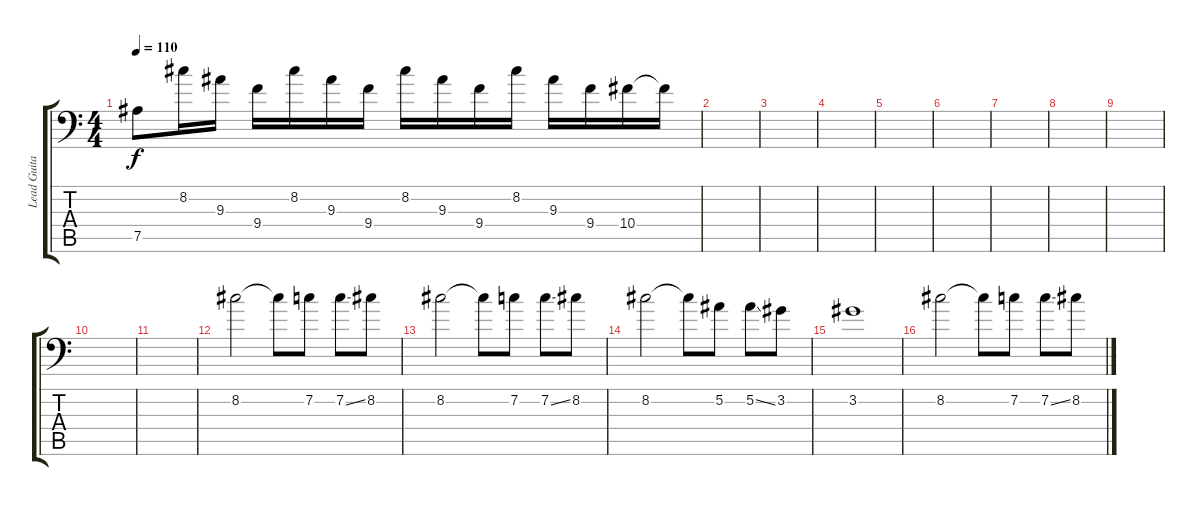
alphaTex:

\track ("Lead Guitar II" "Lead Guita") {instrument distortionguitar}
\staff {score tabs}
\tuning (Bb3 F3 Db3 Ab2 Eb2 Bb1) {hide}
\ts (4 4)
\tempo 110
\clef f4
\ks c
7.5.8{dy f} 8.2.16 9.3.16 9.4.16 8.2.16 9.3.16 9.4.16 8.2.16 9.3.16 9.4.16 8.2.16 9.3.16 9.4.16 10.4.16 10.4{t}.16 |
|
|
|
|
|
|
|
|
|
|
8.2.2 8.2{t}.8 7.2.8 7.2{ss}.8 8.2.8 |
8.2.2 8.2{t}.8 7.2.8 7.2{ss}.8 8.2.8 |
8.2.2 8.2{t}.8 5.2.8 5.2{ss}.8 3.2.8 |
3.2.1 |
8.2.2 8.2{t}.8 7.2.8 7.2{ss}.8 8.2.8
